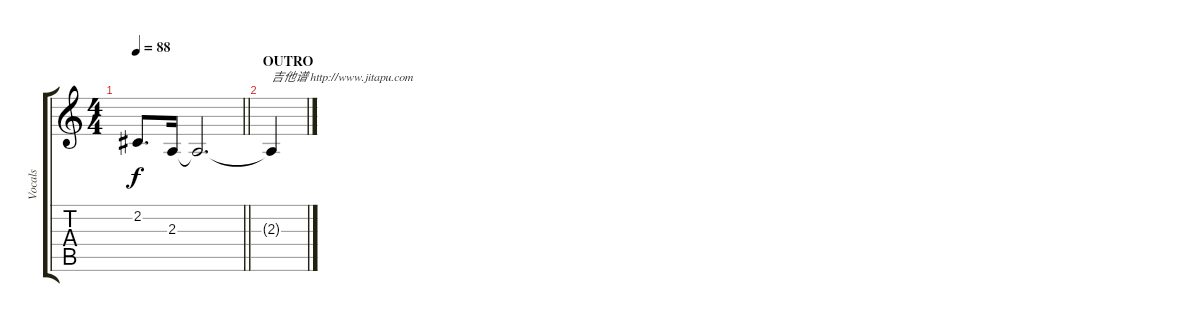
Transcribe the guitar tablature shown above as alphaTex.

\track ("Vocals" "Vocals") {instrument acousticgrandpiano}
\staff {score tabs}
\tuning (E4 B3 G3 D3 A2 E2) {hide}
\ts (4 4)
\tempo 88
\clef g2
\barLineRight lightlight
\ks c
2.2.8{d dy f} 2.3.16 2.3{t}.2{d} |
\section ("" "OUTRO")
2.3{t}.4{txt "吉他谱 http://www.jitapu.com"}
